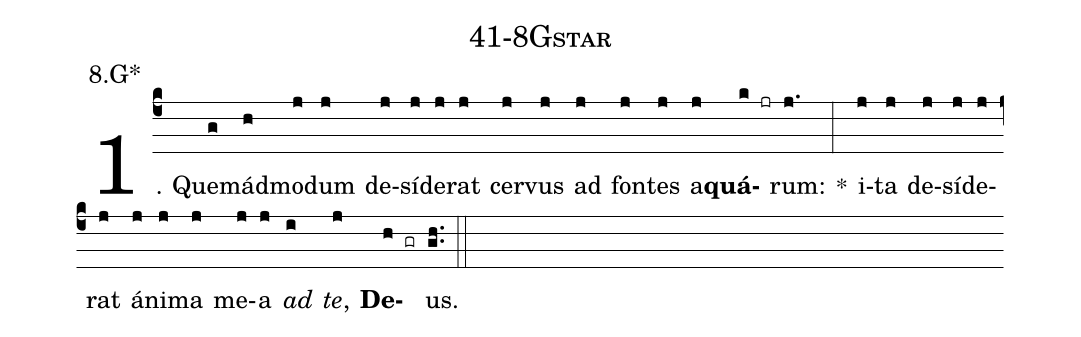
name: 41-8Gstar;
annotation: 8.G*;
%%
(c4)1. Quem(g)ád(h)mo(j)dum(j) de(j)sí(j)de(j)rat(j) cer(j)vus(j) ad(j) fon(j)tes(j) a(j)<b>quá</b>(k jr)rum:(j.) *(:) i(j)ta(j) de(j)sí(j)de(j)rat(j) á(j)ni(j)ma(j) me(j)a(j) <i>ad</i>(i) <i>te</i>,(j) <b>De</b>(h gr)us.(gh..) (::)
